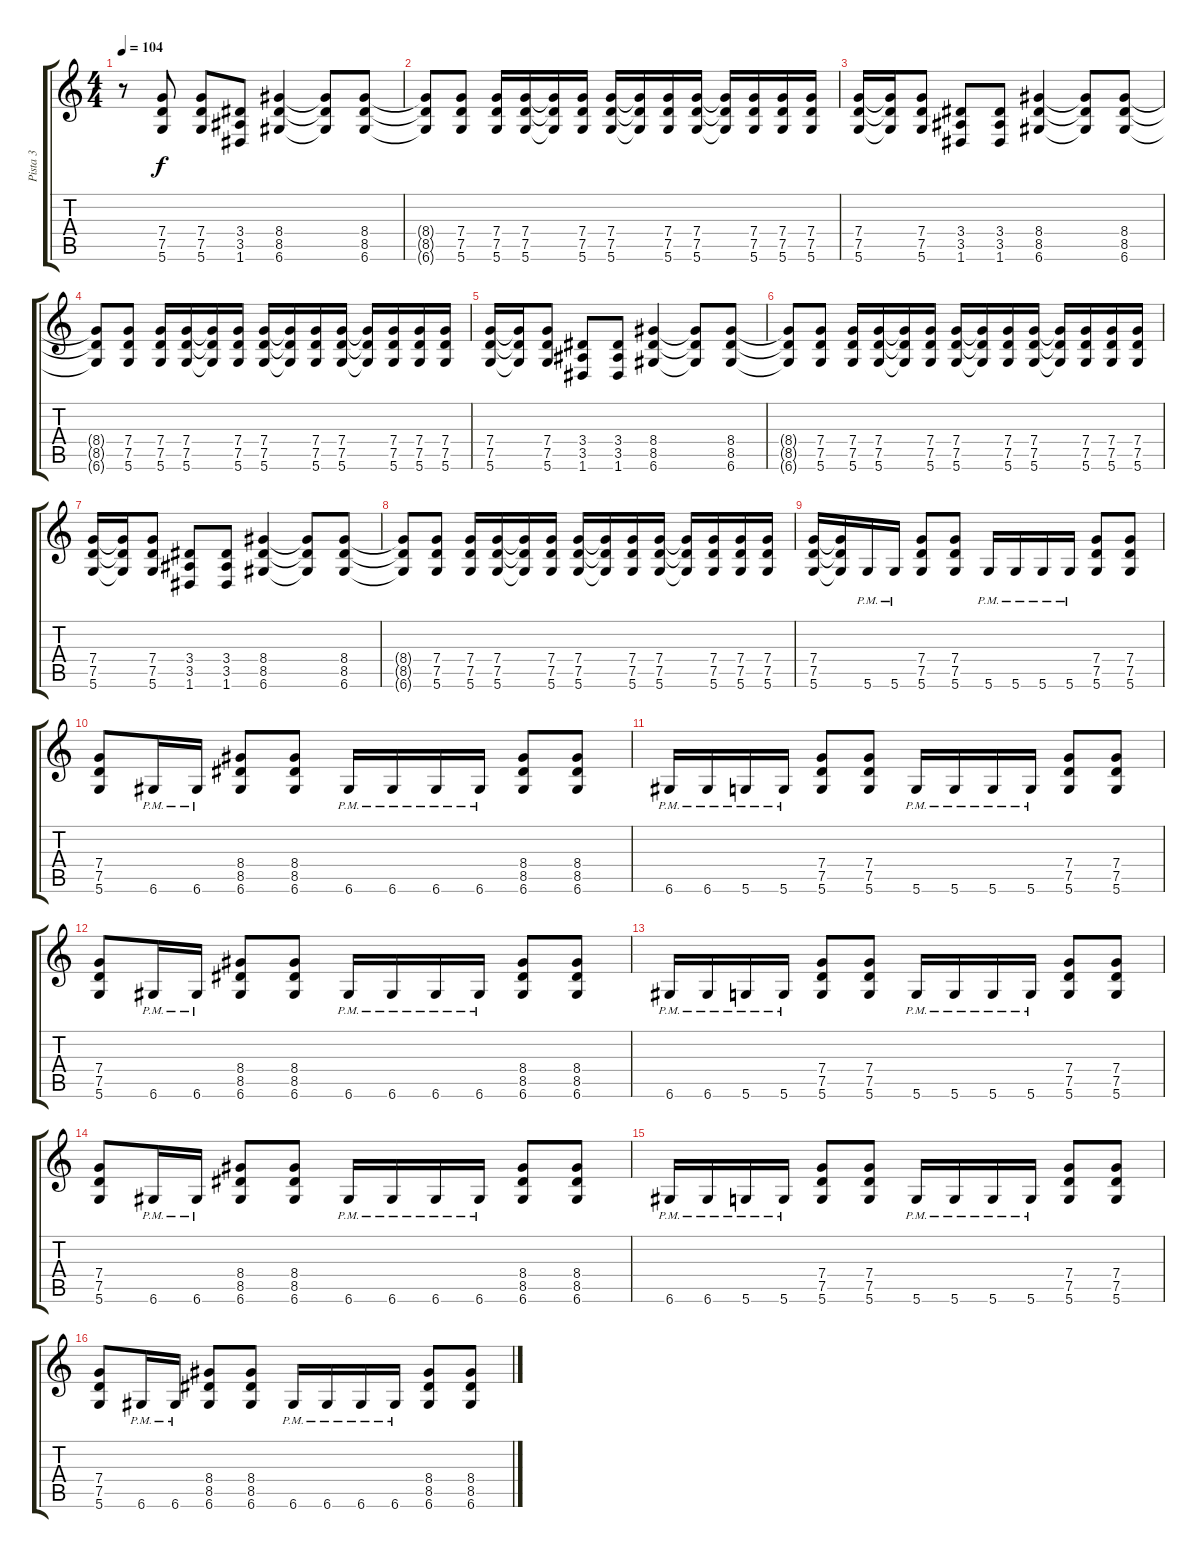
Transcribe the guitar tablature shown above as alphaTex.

\track ("Pista 3" "Pista 3") {instrument overdrivenguitar}
\staff {score tabs}
\tuning (D4 A3 F3 C3 G2 D2) {hide}
\ts (4 4)
\tempo 104
\clef g2
\ks c
r.8{dy f} (7.4 7.5 5.6).8 (7.4 7.5 5.6).8 (3.4 3.5 1.6).8 (8.4 8.5 6.6).4 (8.4{t} 8.5{t} 6.6{t}).8 (8.4 8.5 6.6).8 |
(8.4{t} 8.5{t} 6.6{t}).8 (7.4 7.5 5.6).8 (7.4 7.5 5.6).16 (7.4 7.5 5.6).16 (7.4{t} 7.5{t} 5.6{t}).16 (7.4 7.5 5.6).16 (7.4 7.5 5.6).16 (7.4{t} 7.5{t} 5.6{t}).16 (7.4 7.5 5.6).16 (7.4 7.5 5.6).16 (7.4{t} 7.5{t} 5.6{t}).16 (7.4 7.5 5.6).16 (7.4 7.5 5.6).16 (7.4 7.5 5.6).16 |
(7.4 7.5 5.6).16 (7.4{t} 7.5{t} 5.6{t}).16 (7.4 7.5 5.6).8 (3.4 3.5 1.6).8 (3.4 3.5 1.6).8 (8.4 8.5 6.6).4 (8.4{t} 8.5{t} 6.6{t}).8 (8.4 8.5 6.6).8 |
(8.4{t} 8.5{t} 6.6{t}).8 (7.4 7.5 5.6).8 (7.4 7.5 5.6).16 (7.4 7.5 5.6).16 (7.4{t} 7.5{t} 5.6{t}).16 (7.4 7.5 5.6).16 (7.4 7.5 5.6).16 (7.4{t} 7.5{t} 5.6{t}).16 (7.4 7.5 5.6).16 (7.4 7.5 5.6).16 (7.4{t} 7.5{t} 5.6{t}).16 (7.4 7.5 5.6).16 (7.4 7.5 5.6).16 (7.4 7.5 5.6).16 |
(7.4 7.5 5.6).16 (7.4{t} 7.5{t} 5.6{t}).16 (7.4 7.5 5.6).8 (3.4 3.5 1.6).8 (3.4 3.5 1.6).8 (8.4 8.5 6.6).4 (8.4{t} 8.5{t} 6.6{t}).8 (8.4 8.5 6.6).8 |
(8.4{t} 8.5{t} 6.6{t}).8 (7.4 7.5 5.6).8 (7.4 7.5 5.6).16 (7.4 7.5 5.6).16 (7.4{t} 7.5{t} 5.6{t}).16 (7.4 7.5 5.6).16 (7.4 7.5 5.6).16 (7.4{t} 7.5{t} 5.6{t}).16 (7.4 7.5 5.6).16 (7.4 7.5 5.6).16 (7.4{t} 7.5{t} 5.6{t}).16 (7.4 7.5 5.6).16 (7.4 7.5 5.6).16 (7.4 7.5 5.6).16 |
(7.4 7.5 5.6).16 (7.4{t} 7.5{t} 5.6{t}).16 (7.4 7.5 5.6).8 (3.4 3.5 1.6).8 (3.4 3.5 1.6).8 (8.4 8.5 6.6).4 (8.4{t} 8.5{t} 6.6{t}).8 (8.4 8.5 6.6).8 |
(8.4{t} 8.5{t} 6.6{t}).8 (7.4 7.5 5.6).8 (7.4 7.5 5.6).16 (7.4 7.5 5.6).16 (7.4{t} 7.5{t} 5.6{t}).16 (7.4 7.5 5.6).16 (7.4 7.5 5.6).16 (7.4{t} 7.5{t} 5.6{t}).16 (7.4 7.5 5.6).16 (7.4 7.5 5.6).16 (7.4{t} 7.5{t} 5.6{t}).16 (7.4 7.5 5.6).16 (7.4 7.5 5.6).16 (7.4 7.5 5.6).16 |
(7.4 7.5 5.6).16{volume 9} (7.4{t} 7.5{t} 5.6{t}).16 5.6{pm}.16 5.6{pm}.16 (7.4 7.5 5.6).8 (7.4 7.5 5.6).8 5.6{pm}.16 5.6{pm}.16 5.6{pm}.16 5.6{pm}.16 (7.4 7.5 5.6).8 (7.4 7.5 5.6).8 |
(7.4 7.5 5.6).8 6.6{pm}.16 6.6{pm}.16 (8.4 8.5 6.6).8 (8.4 8.5 6.6).8 6.6{pm}.16 6.6{pm}.16 6.6{pm}.16 6.6{pm}.16 (8.4 8.5 6.6).8 (8.4 8.5 6.6).8 |
6.6{pm}.16 6.6{pm}.16 5.6{pm}.16 5.6{pm}.16 (7.4 7.5 5.6).8 (7.4 7.5 5.6).8 5.6{pm}.16 5.6{pm}.16 5.6{pm}.16 5.6{pm}.16 (7.4 7.5 5.6).8 (7.4 7.5 5.6).8 |
(7.4 7.5 5.6).8 6.6{pm}.16 6.6{pm}.16 (8.4 8.5 6.6).8 (8.4 8.5 6.6).8 6.6{pm}.16 6.6{pm}.16 6.6{pm}.16 6.6{pm}.16 (8.4 8.5 6.6).8 (8.4 8.5 6.6).8 |
6.6{pm}.16 6.6{pm}.16 5.6{pm}.16 5.6{pm}.16 (7.4 7.5 5.6).8 (7.4 7.5 5.6).8 5.6{pm}.16 5.6{pm}.16 5.6{pm}.16 5.6{pm}.16 (7.4 7.5 5.6).8 (7.4 7.5 5.6).8 |
(7.4 7.5 5.6).8 6.6{pm}.16 6.6{pm}.16 (8.4 8.5 6.6).8 (8.4 8.5 6.6).8 6.6{pm}.16 6.6{pm}.16 6.6{pm}.16 6.6{pm}.16 (8.4 8.5 6.6).8 (8.4 8.5 6.6).8 |
6.6{pm}.16 6.6{pm}.16 5.6{pm}.16 5.6{pm}.16 (7.4 7.5 5.6).8 (7.4 7.5 5.6).8 5.6{pm}.16 5.6{pm}.16 5.6{pm}.16 5.6{pm}.16 (7.4 7.5 5.6).8 (7.4 7.5 5.6).8 |
(7.4 7.5 5.6).8 6.6{pm}.16 6.6{pm}.16 (8.4 8.5 6.6).8 (8.4 8.5 6.6).8 6.6{pm}.16 6.6{pm}.16 6.6{pm}.16 6.6{pm}.16 (8.4 8.5 6.6).8 (8.4 8.5 6.6).8
